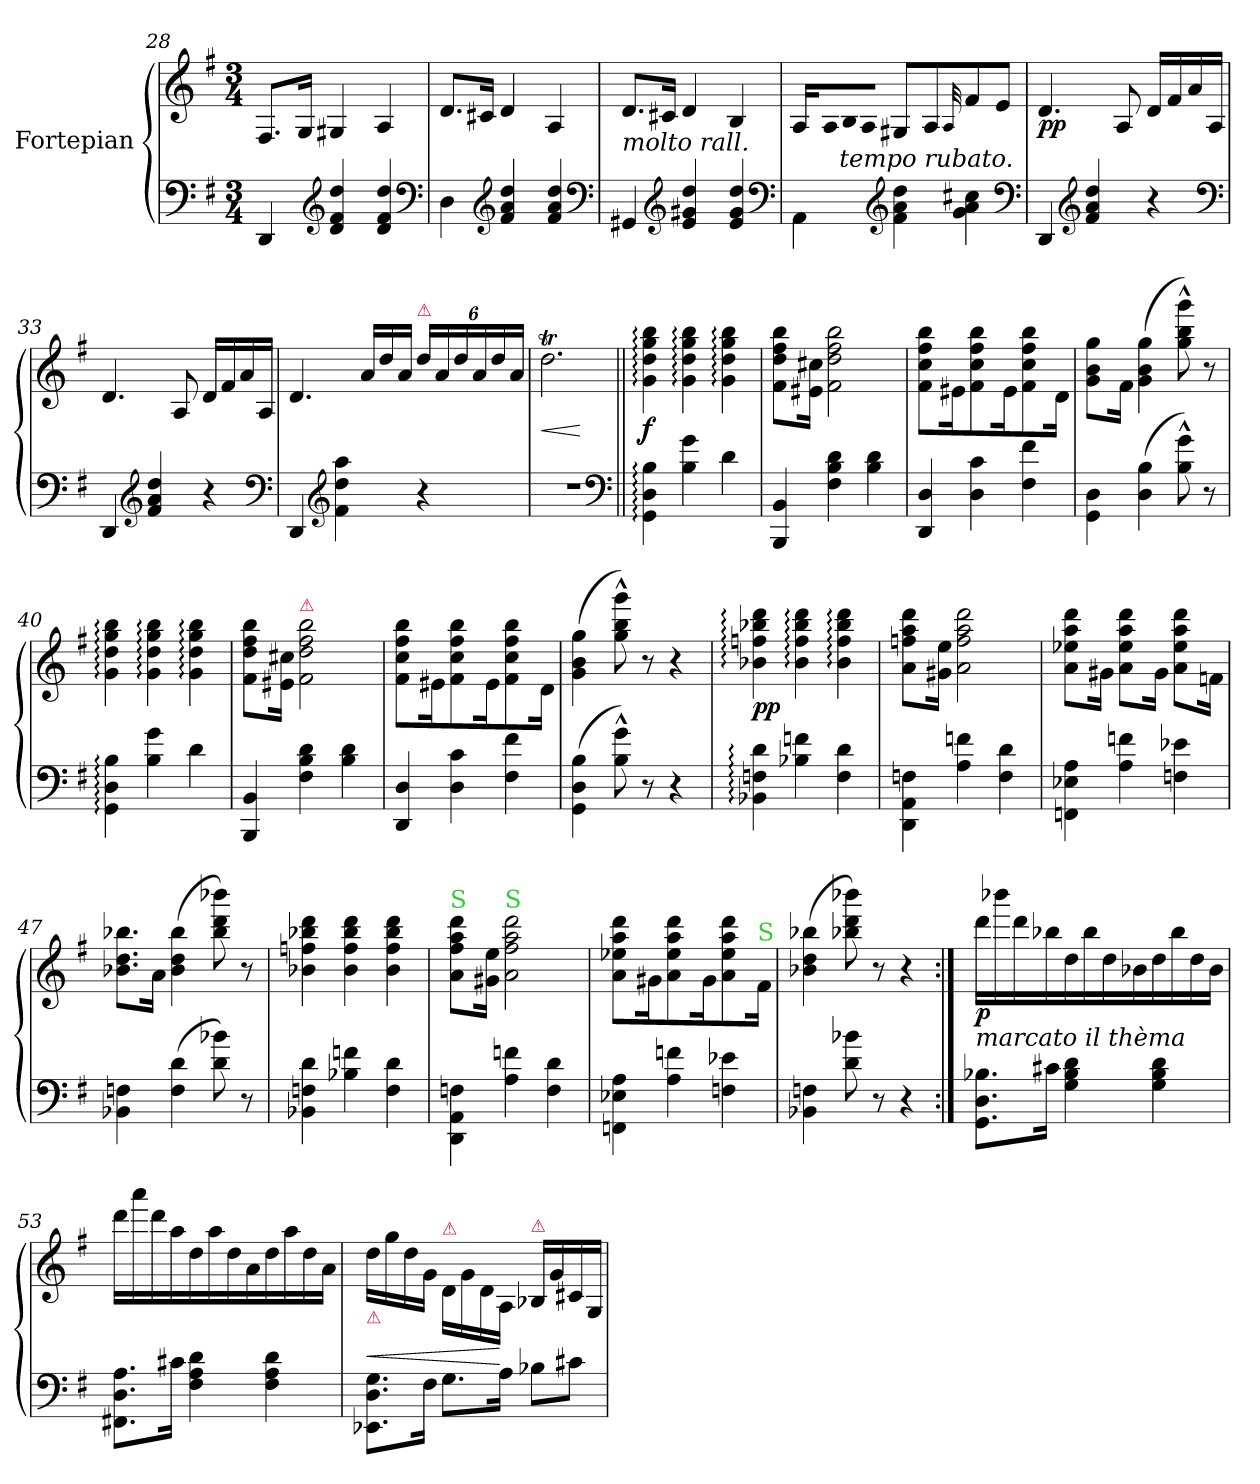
**kern	**kern	**dynam
*part2	*part1	*part1
*staff2	*staff1	*staff1
*	*I"Fortepian	*
*clefF4	*clefG2	*
*k[f#]	*k[f#]	*
*M3/4	*M3/4	*
=28	=28	=28
4DD/	8.F#/L	.
.	16G/Jk	.
*clefG2	*	*
4d/ 4f#/ 4dd/	4G#X/	.
4d/ 4f#/ 4dd/	4A/	.
*clefF4	*	*
=29	=29	=29
4D\	8.d/L	.
.	16c#X/Jk	.
*clefG2	*	*
4f#/ 4a/ 4dd/	4d/	.
4f#/ 4a/ 4dd/	4A/	.
*clefF4	*	*
=30	=30	=30
!	!LO:TX:b:i:t=molto rall.	!
4GG#X/	8.d/L	.
.	16c#X/Jk	.
*clefG2	*	*
4e/ 4g#X/ 4dd/	4d/	.
4e/ 4g#/ 4dd/	4B/	.
*clefF4	*	*
=31	=31	=31
!	!LO:N:vis=16	!
4AA\	8A/LL	.
*	*Xtuplet	*
!	!LO:N:vis=32	!
.	24A/L	.
!	!LO:TX:b:i:t=tempo rubato.	!
!	!LO:N:vis=32	!
.	24B/	.
!	!LO:N:vis=32	!
.	24A/JJJ	.
*clefG2	*	*
4f#\ 4a\ 4dd\	8G#X/L	.
.	8A/	.
.	32qqA/	.
4g\ 4a\ 4cc#X\	8f#/	.
.	8e/J	.
*clefF4	*	*
=32	=32	=32
4DD/	4.d/	pp
*clefG2	*	*
4f#/ 4a/ 4dd/	.	.
.	8A/	.
4r	16d/LL	.
.	16f#/	.
.	16a/	.
.	16A/JJ	.
*clefF4	*	*
=33	=33	=33
4DD/	4.d/	.
*clefG2	*	*
4f#/ 4a/ 4dd/	.	.
.	8A/	.
4r	16d/LL	.
.	16f#/	.
.	16a/	.
.	16A/JJ	.
*clefF4	*	*
=34	=34	=34
4DD/	4.d/	.
*clefG2	*	*
4f#\ 4dd\ 4aa\	.	.
.	24a/LL	.
.	24dd/	.
.	24a/JJ	.
*	*tuplet	*
!	!LO:TX:a:color=crimson:t=⚠	!
4r	24dd/LL	.
.	24a/	.
.	24dd/	.
.	24a/	.
.	24dd/	.
.	24a/JJ	.
=35	=35	=35
!	!	!LO:HP:b
2.r	2.ddT\	<
*clefF4	*	*
.	.	[
=36||	=36||	=36||
4GG:\ 4D:\ 4B:\	4g:\ 4dd:\ 4gg:\ 4bb:\	f
4B\ 4g\	4g:\ 4dd:\ 4gg:\ 4bb:\	.
4d\	4g:\ 4dd:\ 4gg:\ 4bb:\	.
=37	=37	=37
!	!LO:N:vis=8	!
4BBB/ 4BB/	8.f#\ 8.dd\ 8.ff#\ 8.bb\L	.
.	16e#X\ 16cc#X\Jk	.
4F#\ 4B\ 4d\	2f#\ 2dd\ 2ff#\ 2bb\	.
4B\ 4d\	.	.
=38	=38	=38
!	!LO:N:vis=8	!
4DD/ 4D/	8.f#\ 8.cc\ 8.ff#\ 8.bb\L	.
.	16e#X\K	.
!	!LO:N:vis=8	!
4D\ 4c\	8.f#\ 8.cc\ 8.ff#\ 8.bb\	.
.	16e#\K	.
!	!LO:N:vis=8	!
4F#\ 4f#\	8.f#\ 8.cc\ 8.ff#\ 8.bb\	.
.	16d\Jk	.
=39	=39	=39
!	!LO:N:vis=8	!
4GG\ 4D\	8.g\ 8.b\ 8.gg\L	.
.	16f#\Jk	.
(4D\ 4B\	(4g\ 4b\ 4gg\	.
8B^^\ 8g^^\)	8gg^^\ 8bb^^\ 8ggg^^\)	.
8r	8r	.
=40	=40	=40
4GG:\ 4D:\ 4B:\	4g:\ 4dd:\ 4gg:\ 4bb:\	.
4B\ 4g\	4g:\ 4dd:\ 4gg:\ 4bb:\	.
4d\	4g:\ 4dd:\ 4gg:\ 4bb:\	.
=41	=41	=41
!	!LO:N:vis=8	!
4BBB/ 4BB/	8.f#\ 8.dd\ 8.ff#\ 8.bb\L	.
.	16e#X\ 16cc#X\Jk	.
!	!LO:TX:a:color=crimson:t=⚠	!
4F#\ 4B\ 4d\	2f#\ 2dd\ 2ff#\ 2bb\	.
4B\ 4d\	.	.
=42	=42	=42
!	!LO:N:vis=8	!
4DD/ 4D/	8.f#\ 8.cc\ 8.ff#\ 8.bb\L	.
.	16e#X\K	.
!	!LO:N:vis=8	!
4D\ 4c\	8.f#\ 8.cc\ 8.ff#\ 8.bb\	.
.	16e#\K	.
!	!LO:N:vis=8	!
4F#\ 4f#\	8.f#\ 8.cc\ 8.ff#\ 8.bb\	.
.	16d\Jk	.
=43	=43	=43
(4GG\ 4D\ 4B\	(4g\ 4b\ 4gg\	.
8B^^\ 8g^^\)	8gg^^\ 8bb^^\ 8ggg^^\)	.
8r	8r	.
4r	4r	.
=44	=44	=44
4BB-X:\ 4Fn:\ 4d:\	4b-X:\ 4ffn:\ 4bb-X:\ 4ddd:\	pp
4B-X\ 4fn\	4b-:\ 4ff:\ 4bb-:\ 4ddd:\	.
4F\ 4d\	4b-:\ 4ff:\ 4bb-:\ 4ddd:\	.
=45	=45	=45
!	!LO:N:vis=8	!
4DD\ 4AA\ 4Fn\	8.a\ 8.ffn\ 8.aa\ 8.ddd\L	.
.	16g#X\ 16ee\Jk	.
4A\ 4fn\	2a\ 2ff\ 2aa\ 2ddd\	.
4F\ 4d\	.	.
=46	=46	=46
!	!LO:N:vis=8	!
4FFn\ 4E-X\ 4A\	8.a\ 8.ee-X\ 8.aa\ 8.ddd\L	.
.	16g#X\Jk	.
!	!LO:N:vis=8	!
4A\ 4fn\	8.a\ 8.ee-\ 8.aa\ 8.ddd\L	.
.	16g#\Jk	.
!	!LO:N:vis=8	!
4Fn\ 4e-X\	8.a\ 8.ee-\ 8.aa\ 8.ddd\L	.
.	16fn\Jk	.
=47	=47	=47
4BB-X\ 4Fn\	8.b-X\ 8.dd\ 8.bb-X\L	.
.	16a\Jk	.
(4F\ 4d\	(4b-\ 4dd\ 4bb-\	.
8d\ 8b-X\)	8bb-\ 8ddd\ 8bbb-X\)	.
8r	8r	.
=48	=48	=48
4BB-X\ 4Fn\ 4d\	4b-X\ 4ffn\ 4bb-X\ 4ddd\	.
4B-X\ 4fn\	4b-\ 4ff\ 4bb-\ 4ddd\	.
4F\ 4d\	4b-\ 4ff\ 4bb-\ 4ddd\	.
=49	=49	=49
!	!LO:TX:a:color=limegreen:t=S	!
!	!LO:N:vis=8	!
4DD\ 4AA\ 4Fn\	8.a\ 8.ff#\ 8.aa\ 8.ddd\L	.
.	16g#X\ 16ee\Jk	.
!	!LO:TX:a:color=limegreen:t=S	!
4A\ 4fn\	2a\ 2ff#\ 2aa\ 2ddd\	.
4F\ 4d\	.	.
=50	=50	=50
!	!LO:N:vis=8	!
4FFn\ 4E-X\ 4A\	8.a\ 8.ee-X\ 8.aa\ 8.ddd\L	.
.	16g#X\K	.
!	!LO:N:vis=8	!
4A\ 4fn\	8.a\ 8.ee-\ 8.aa\ 8.ddd\	.
.	16g#\K	.
!	!LO:N:vis=8	!
4Fn\ 4e-X\	8.a\ 8.ee-\ 8.aa\ 8.ddd\	.
!	!LO:TX:a:color=limegreen:t=S	!
.	16f#\Jk	.
=51	=51	=51
4BB-X\ 4Fn\	(4b-X\ 4dd\ 4bb-X\	.
8d\ 8b-X\	8bb-X\ 8ddd\ 8bbb-X\)	.
8r	8r	.
4r	4r	.
=52:|!	=52:|!	=52:|!
!	!LO:TX:b:i:t=marcato il thèma	!
8.GG\ 8.D\ 8.B-X\L	16ddd\LL	p
.	16bbb-X\	.
.	16ddd\	.
16c#X\Jk	16bb-X\	.
4G\ 4B-\ 4d\	16dd\	.
.	16bb-\	.
.	16dd\	.
.	16b-X\	.
4G\ 4B-\ 4d\	16dd\	.
.	16bb-\	.
.	16dd\	.
.	16b-\JJ	.
=53	=53	=53
8.FF#X\ 8.D\ 8.A\L	16ddd\LL	.
.	16aaa\	.
.	16ddd\	.
16c#X\Jk	16aa\	.
4F#\ 4A\ 4d\	16dd\	.
.	16aa\	.
.	16dd\	.
.	16a\	.
4F#\ 4A\ 4d\	16dd\	.
.	16aa\	.
.	16dd\	.
.	16a\JJ	.
=54	=54	=54
!	!LO:TX:b:color=crimson:t=⚠	!
!	!	!LO:HP:b
8.EE-X\ 8.D\ 8.G\L	16dd\LL	<
.	16gg\	.
.	16dd\	.
16F#\Jk	16g\JJ	.
!	!LO:TX:a:color=crimson:t=⚠	!
8.G\L	16d\LL	.
.	16g\	.
.	16d\	.
16A\Jk	16A/JJ	[
!	!LO:TX:a:color=crimson:t=⚠	!
8B-X\L	16B-X/LL	.
.	16g\	.
8c#X\J	16c#X/	.
.	16G\JJ	.
=	=	=
*-	*-	*-
